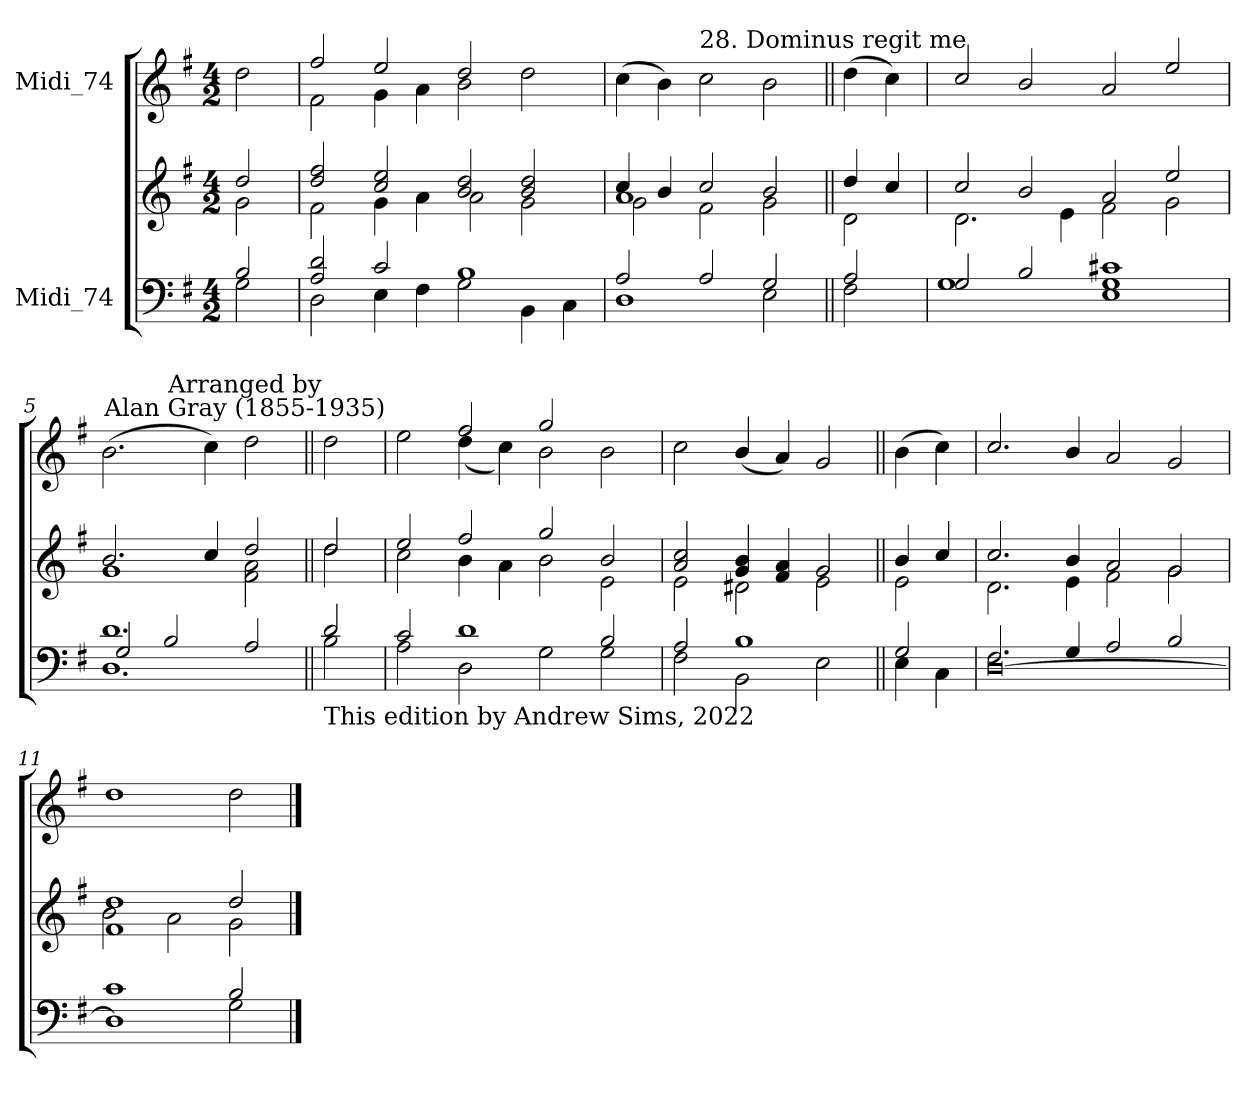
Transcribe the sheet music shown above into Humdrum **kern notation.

**kern	**kern	**kern
*part2	*part2	*part1
*staff3	*staff2	*staff1
*I"Midi_74	*	*I"Midi_74
*clefF4	*clefG2	*clefG2
*k[f#]	*k[f#]	*k[f#]
*G:	*G:	*G:
*M4/2	*M4/2	*M4/2
=	=	=
*^	*^	*^
*	*^	*	*^	*	*
2B/	2ryy	2G\	2dd/	2ryy	2g\	2dd	2ryy
=1	=1	=1	=1	=1	=1	=1	=1
2A/ 2d/	0ryy	2D\	2dd/ 2ff#/	0ryy	2f#\	2ff#	2f#\
2c/	.	4E\	2cc/ 2ee/	.	4g\	2ee	4g\
.	.	4F#\	.	.	4a\	.	4a\
1B/	.	2G\	2b/ 2dd/	.	2a\	2dd	2b\
.	.	4BB\	2b/ 2dd/	.	2g\	2dd	2ryy
.	.	4C\	.	.	.	.	.
=2	=2	=2	=2	=2	=2	=2	=2
2A/	1.ryy	1D\	4cc/	1a\	2g\	(>4cc	1.ryy
.	.	.	4b/	.	.	4b)	.
!	!	!	!	!	!	!LO:TX:a:t=28. Dominus regit me	!
2A/	.	.	2cc/	.	2f#\	2cc	.
2G/	.	2E\	2b/	2ryy	2g\	2b	.
=3||	=3||	=3||	=3||	=3||	=3||	=3||	=3||
2A/	2ryy	2F#\	4dd/	2ryy	2d\	(>4dd	2ryy
.	.	.	4cc/	.	.	4cc)	.
=4	=4	=4	=4	=4	=4	=4	=4
2G/	0ryy	1G\	2cc/	0ryy	2.d\	2cc	0ryy
2B/	.	.	2b/	.	.	2b	.
.	.	.	.	.	4e\	.	.
1G/ 1c#X/	.	1E\	2a/	.	2f#\	2a	.
.	.	.	2ee/	.	2g\	2ee	.
=5	=5	=5	=5	=5	=5	=5	=5
1.d/	2G/	1.D\	2.b/	1.ryy	1g\	(>2.b	1.ryy
.	2B/	.	.	.	.	.	.
.	.	.	4cc/	.	.	4cc)	.
!	!	!	!	!	!	!LO:TX:a:cj:t=Arranged by\nAlan Gray (1855-1935)	!
.	2A/	.	2dd/	.	2f#\ 2a\	2dd	.
!!LO:LB:g=z	!!
=6||	=6||	=6||	=6||	=6||	=6||	=6||	=6||
!LO:TX:b:t=This edition by Andrew Sims, 2022	!	!	!	!	!	!	!
2d/	2ryy	2B\	2dd/	2ryy	2dd\	2dd	2ryy
=7	=7	=7	=7	=7	=7	=7	=7
2c/	0ryy	2A\	2ee/	0ryy	2cc\	2ee	2ryy
1d/	.	2D\	2ff#/	.	4b\	2ff#	(<4dd\
.	.	.	.	.	4a\	.	4cc\)
.	.	2G\	2gg/	.	2b\	2gg	2b\
2B/	.	2G\	2b/	.	2e\	2b	2ryy
=8	=8	=8	=8	=8	=8	=8	=8
2A/	1.ryy	2F#\	2a/ 2cc/	1.ryy	2e\	2cc	1.ryy
1B/	.	2BB\	4g/ 4b/	.	2d#X\	(<4b/	.
.	.	.	4f#/ 4a/	.	.	4a)	.
.	.	2E\	2g/	.	2e\	2g	.
=9||	=9||	=9||	=9||	=9||	=9||	=9||	=9||
2G/	2ryy	4E\	4b/	2ryy	2e\	(>4b	2ryy
.	.	4C\	4cc/	.	.	4cc)	.
=10	=10	=10	=10	=10	=10	=10	=10
2.F#/	0ryy	[0D\	2.cc/	0ryy	2.d\	2.cc	0ryy
4G/	.	.	4b/	.	4e\	4b	.
2A/	.	.	2a/	.	2f#\	2a	.
2B/	.	.	2g/	.	2g\	2g	.
=11	=11	=11	=11	=11	=11	=11	=11
1c/	1.ryy	1D\]	1f#/ 1dd/	1.ryy	2b\	1dd	1.ryy
.	.	.	.	.	2a\	.	.
2B/	.	2G\	2dd/	.	2g\	2dd	.
*v	*v	*v	*	*	*	*v	*v
*	*v	*v	*v	*
==	==	==
*-	*-	*-
